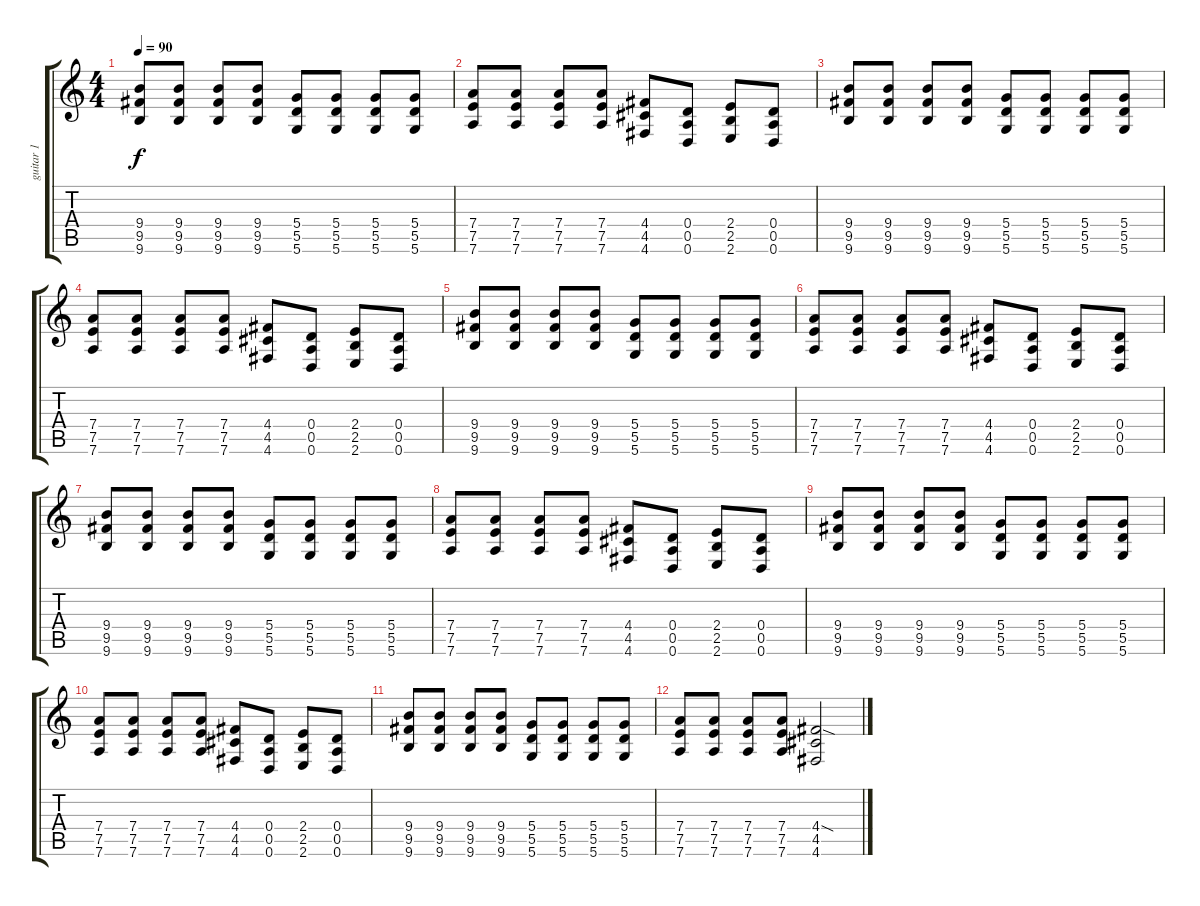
\track ("guitar 1" "guitar 1") {instrument distortionguitar}
\staff {score tabs}
\tuning (E4 B3 G3 D3 A2 D2) {hide}
\ts (4 4)
\tempo 90
\clef g2
\ks c
(9.4 9.5 9.6).8{dy f} (9.4 9.5 9.6).8 (9.4 9.5 9.6).8 (9.4 9.5 9.6).8 (5.4 5.5 5.6).8 (5.4 5.5 5.6).8 (5.4 5.5 5.6).8 (5.4 5.5 5.6).8 |
(7.4 7.5 7.6).8 (7.4 7.5 7.6).8 (7.4 7.5 7.6).8 (7.4 7.5 7.6).8 (4.4 4.5 4.6).8 (0.4 0.5 0.6).8 (2.4 2.5 2.6).8 (0.4 0.5 0.6).8 |
(9.4 9.5 9.6).8 (9.4 9.5 9.6).8 (9.4 9.5 9.6).8 (9.4 9.5 9.6).8 (5.4 5.5 5.6).8 (5.4 5.5 5.6).8 (5.4 5.5 5.6).8 (5.4 5.5 5.6).8 |
(7.4 7.5 7.6).8 (7.4 7.5 7.6).8 (7.4 7.5 7.6).8 (7.4 7.5 7.6).8 (4.4 4.5 4.6).8 (0.4 0.5 0.6).8 (2.4 2.5 2.6).8 (0.4 0.5 0.6).8 |
(9.4 9.5 9.6).8 (9.4 9.5 9.6).8 (9.4 9.5 9.6).8 (9.4 9.5 9.6).8 (5.4 5.5 5.6).8 (5.4 5.5 5.6).8 (5.4 5.5 5.6).8 (5.4 5.5 5.6).8 |
(7.4 7.5 7.6).8 (7.4 7.5 7.6).8 (7.4 7.5 7.6).8 (7.4 7.5 7.6).8 (4.4 4.5 4.6).8 (0.4 0.5 0.6).8 (2.4 2.5 2.6).8 (0.4 0.5 0.6).8 |
(9.4 9.5 9.6).8 (9.4 9.5 9.6).8 (9.4 9.5 9.6).8 (9.4 9.5 9.6).8 (5.4 5.5 5.6).8 (5.4 5.5 5.6).8 (5.4 5.5 5.6).8 (5.4 5.5 5.6).8 |
(7.4 7.5 7.6).8 (7.4 7.5 7.6).8 (7.4 7.5 7.6).8 (7.4 7.5 7.6).8 (4.4 4.5 4.6).8 (0.4 0.5 0.6).8 (2.4 2.5 2.6).8 (0.4 0.5 0.6).8 |
(9.4 9.5 9.6).8 (9.4 9.5 9.6).8 (9.4 9.5 9.6).8 (9.4 9.5 9.6).8 (5.4 5.5 5.6).8 (5.4 5.5 5.6).8 (5.4 5.5 5.6).8 (5.4 5.5 5.6).8 |
(7.4 7.5 7.6).8 (7.4 7.5 7.6).8 (7.4 7.5 7.6).8 (7.4 7.5 7.6).8 (4.4 4.5 4.6).8 (0.4 0.5 0.6).8 (2.4 2.5 2.6).8 (0.4 0.5 0.6).8 |
(9.4 9.5 9.6).8 (9.4 9.5 9.6).8 (9.4 9.5 9.6).8 (9.4 9.5 9.6).8 (5.4 5.5 5.6).8 (5.4 5.5 5.6).8 (5.4 5.5 5.6).8 (5.4 5.5 5.6).8 |
(7.4 7.5 7.6).8 (7.4 7.5 7.6).8 (7.4 7.5 7.6).8 (7.4 7.5 7.6).8 (4.4{sod} 4.5 4.6).2
